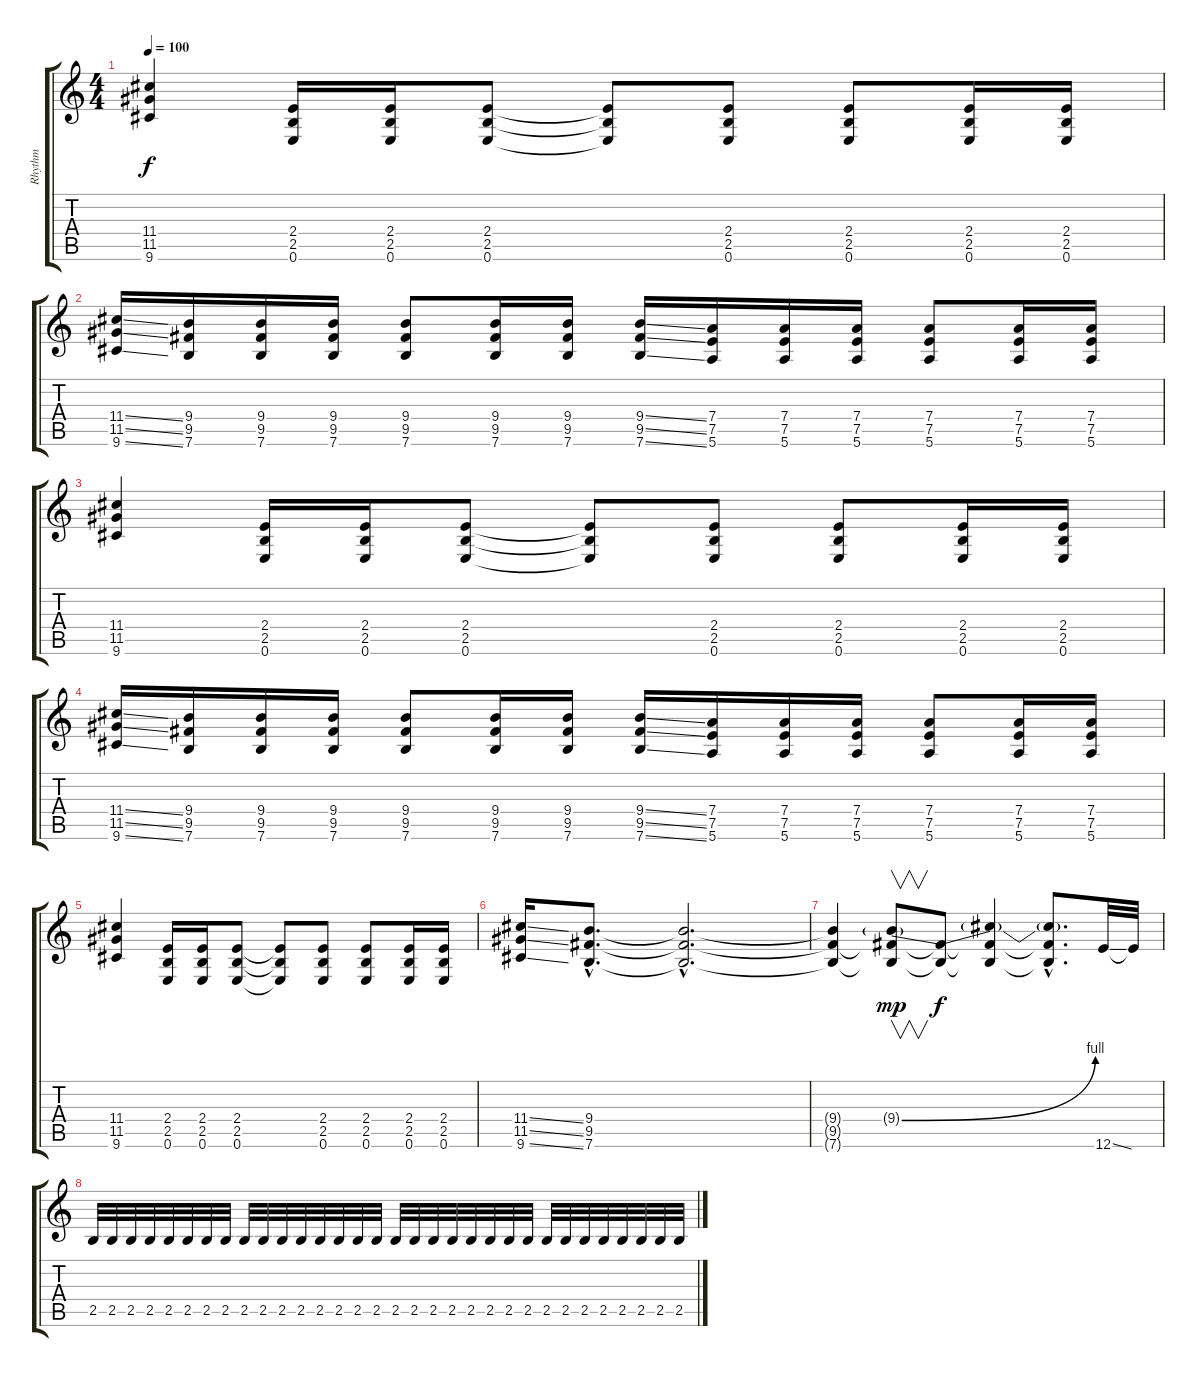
\track ("Rhythm" "Rhythm") {instrument distortionguitar}
\staff {score tabs}
\tuning (E4 B3 G3 D3 A2 E2) {hide}
\ts (4 4)
\tempo 100
\clef g2
\ks c
(11.4 11.5 9.6).4{dy f} (2.4 2.5 0.6).16 (2.4 2.5 0.6).16 (2.4 2.5 0.6).8 (2.4{t} 2.5{t} 0.6{t}).8 (2.4 2.5 0.6).8 (2.4 2.5 0.6).8 (2.4 2.5 0.6).16 (2.4 2.5 0.6).16 |
(11.4{ss} 11.5{ss} 9.6{ss}).16 (9.4 9.5 7.6).16 (9.4 9.5 7.6).16 (9.4 9.5 7.6).16 (9.4 9.5 7.6).8 (9.4 9.5 7.6).16 (9.4 9.5 7.6).16 (9.4{ss} 9.5{ss} 7.6{ss}).16 (7.4 7.5 5.6).16 (7.4 7.5 5.6).16 (7.4 7.5 5.6).16 (7.4 7.5 5.6).8 (7.4 7.5 5.6).16 (7.4 7.5 5.6).16 |
(11.4 11.5 9.6).4 (2.4 2.5 0.6).16 (2.4 2.5 0.6).16 (2.4 2.5 0.6).8 (2.4{t} 2.5{t} 0.6{t}).8 (2.4 2.5 0.6).8 (2.4 2.5 0.6).8 (2.4 2.5 0.6).16 (2.4 2.5 0.6).16 |
(11.4{ss} 11.5{ss} 9.6{ss}).16 (9.4 9.5 7.6).16 (9.4 9.5 7.6).16 (9.4 9.5 7.6).16 (9.4 9.5 7.6).8 (9.4 9.5 7.6).16 (9.4 9.5 7.6).16 (9.4{ss} 9.5{ss} 7.6{ss}).16 (7.4 7.5 5.6).16 (7.4 7.5 5.6).16 (7.4 7.5 5.6).16 (7.4 7.5 5.6).8 (7.4 7.5 5.6).16 (7.4 7.5 5.6).16 |
(11.4 11.5 9.6).4 (2.4 2.5 0.6).16 (2.4 2.5 0.6).16 (2.4 2.5 0.6).8 (2.4{t} 2.5{t} 0.6{t}).8 (2.4 2.5 0.6).8 (2.4 2.5 0.6).8 (2.4 2.5 0.6).16 (2.4 2.5 0.6).16 |
(11.4{ss} 11.5{ss} 9.6{ss}).16 (9.4{hac} 9.5{hac} 7.6{hac}).8{d} (9.4{hac t} 9.5{hac t} 7.6{hac t}).2{d} |
(9.4{t} 9.5{t} 7.6{t}).4 (9.4{be (bend 0 0 60 4) g} 9.5{t} 7.6{t}).8{v dy mp} (9.5{t} 7.6{t}).8{dy f} (9.4{t} 9.5{t} 7.6{t}).4 (9.4{hac t} 9.5{hac t} 7.6{hac t}).8{d} 12.6{ss}.32 12.6{t}.32 |
2.5.32 2.5.32 2.5.32 2.5.32 2.5.32 2.5.32 2.5.32 2.5.32 2.5.32 2.5.32 2.5.32 2.5.32 2.5.32 2.5.32 2.5.32 2.5.32 2.5.32 2.5.32 2.5.32 2.5.32 2.5.32 2.5.32 2.5.32 2.5.32 2.5.32 2.5.32 2.5.32 2.5.32 2.5.32 2.5.32 2.5.32 2.5.32
